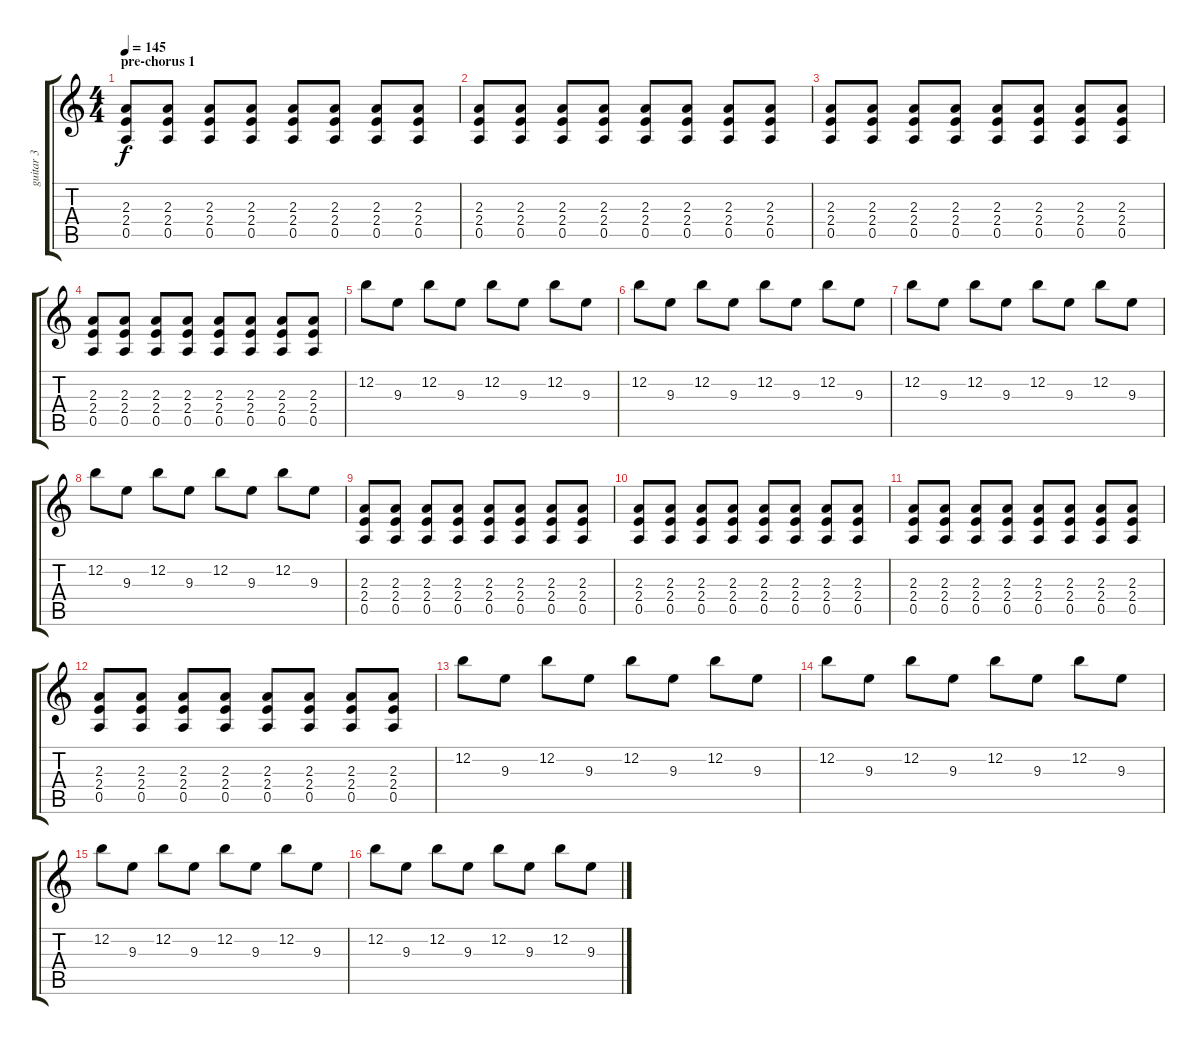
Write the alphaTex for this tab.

\track ("guitar 3" "guitar 3") {instrument acousticguitarnylon}
\staff {score tabs}
\tuning (E4 B3 G3 D3 A2 E2) {hide}
\ts (4 4)
\section ("" "pre-chorus 1")
\tempo 145
\clef g2
\ks c
(2.3 2.4 0.5).8{dy f volume 14 instrument distortionguitar} (2.3 2.4 0.5).8 (2.3 2.4 0.5).8 (2.3 2.4 0.5).8 (2.3 2.4 0.5).8 (2.3 2.4 0.5).8 (2.3 2.4 0.5).8 (2.3 2.4 0.5).8 |
(2.3 2.4 0.5).8 (2.3 2.4 0.5).8 (2.3 2.4 0.5).8 (2.3 2.4 0.5).8 (2.3 2.4 0.5).8 (2.3 2.4 0.5).8 (2.3 2.4 0.5).8 (2.3 2.4 0.5).8 |
(2.3 2.4 0.5).8 (2.3 2.4 0.5).8 (2.3 2.4 0.5).8 (2.3 2.4 0.5).8 (2.3 2.4 0.5).8 (2.3 2.4 0.5).8 (2.3 2.4 0.5).8 (2.3 2.4 0.5).8 |
(2.3 2.4 0.5).8 (2.3 2.4 0.5).8 (2.3 2.4 0.5).8 (2.3 2.4 0.5).8 (2.3 2.4 0.5).8 (2.3 2.4 0.5).8 (2.3 2.4 0.5).8 (2.3 2.4 0.5).8 |
12.2.8{volume 10 instrument acousticguitarnylon} 9.3.8 12.2.8 9.3.8 12.2.8 9.3.8 12.2.8 9.3.8 |
12.2.8 9.3.8 12.2.8 9.3.8 12.2.8 9.3.8 12.2.8 9.3.8 |
12.2.8 9.3.8 12.2.8 9.3.8 12.2.8 9.3.8 12.2.8 9.3.8 |
12.2.8 9.3.8 12.2.8 9.3.8 12.2.8 9.3.8 12.2.8 9.3.8 |
(2.3 2.4 0.5).8{volume 14 instrument distortionguitar} (2.3 2.4 0.5).8 (2.3 2.4 0.5).8 (2.3 2.4 0.5).8 (2.3 2.4 0.5).8 (2.3 2.4 0.5).8 (2.3 2.4 0.5).8 (2.3 2.4 0.5).8 |
(2.3 2.4 0.5).8 (2.3 2.4 0.5).8 (2.3 2.4 0.5).8 (2.3 2.4 0.5).8 (2.3 2.4 0.5).8 (2.3 2.4 0.5).8 (2.3 2.4 0.5).8 (2.3 2.4 0.5).8 |
(2.3 2.4 0.5).8 (2.3 2.4 0.5).8 (2.3 2.4 0.5).8 (2.3 2.4 0.5).8 (2.3 2.4 0.5).8 (2.3 2.4 0.5).8 (2.3 2.4 0.5).8 (2.3 2.4 0.5).8 |
(2.3 2.4 0.5).8 (2.3 2.4 0.5).8 (2.3 2.4 0.5).8 (2.3 2.4 0.5).8 (2.3 2.4 0.5).8 (2.3 2.4 0.5).8 (2.3 2.4 0.5).8 (2.3 2.4 0.5).8 |
12.2.8{volume 10 instrument acousticguitarnylon} 9.3.8 12.2.8 9.3.8 12.2.8 9.3.8 12.2.8 9.3.8 |
12.2.8 9.3.8 12.2.8 9.3.8 12.2.8 9.3.8 12.2.8 9.3.8 |
12.2.8 9.3.8 12.2.8 9.3.8 12.2.8 9.3.8 12.2.8 9.3.8 |
12.2.8 9.3.8 12.2.8 9.3.8 12.2.8 9.3.8 12.2.8 9.3.8
